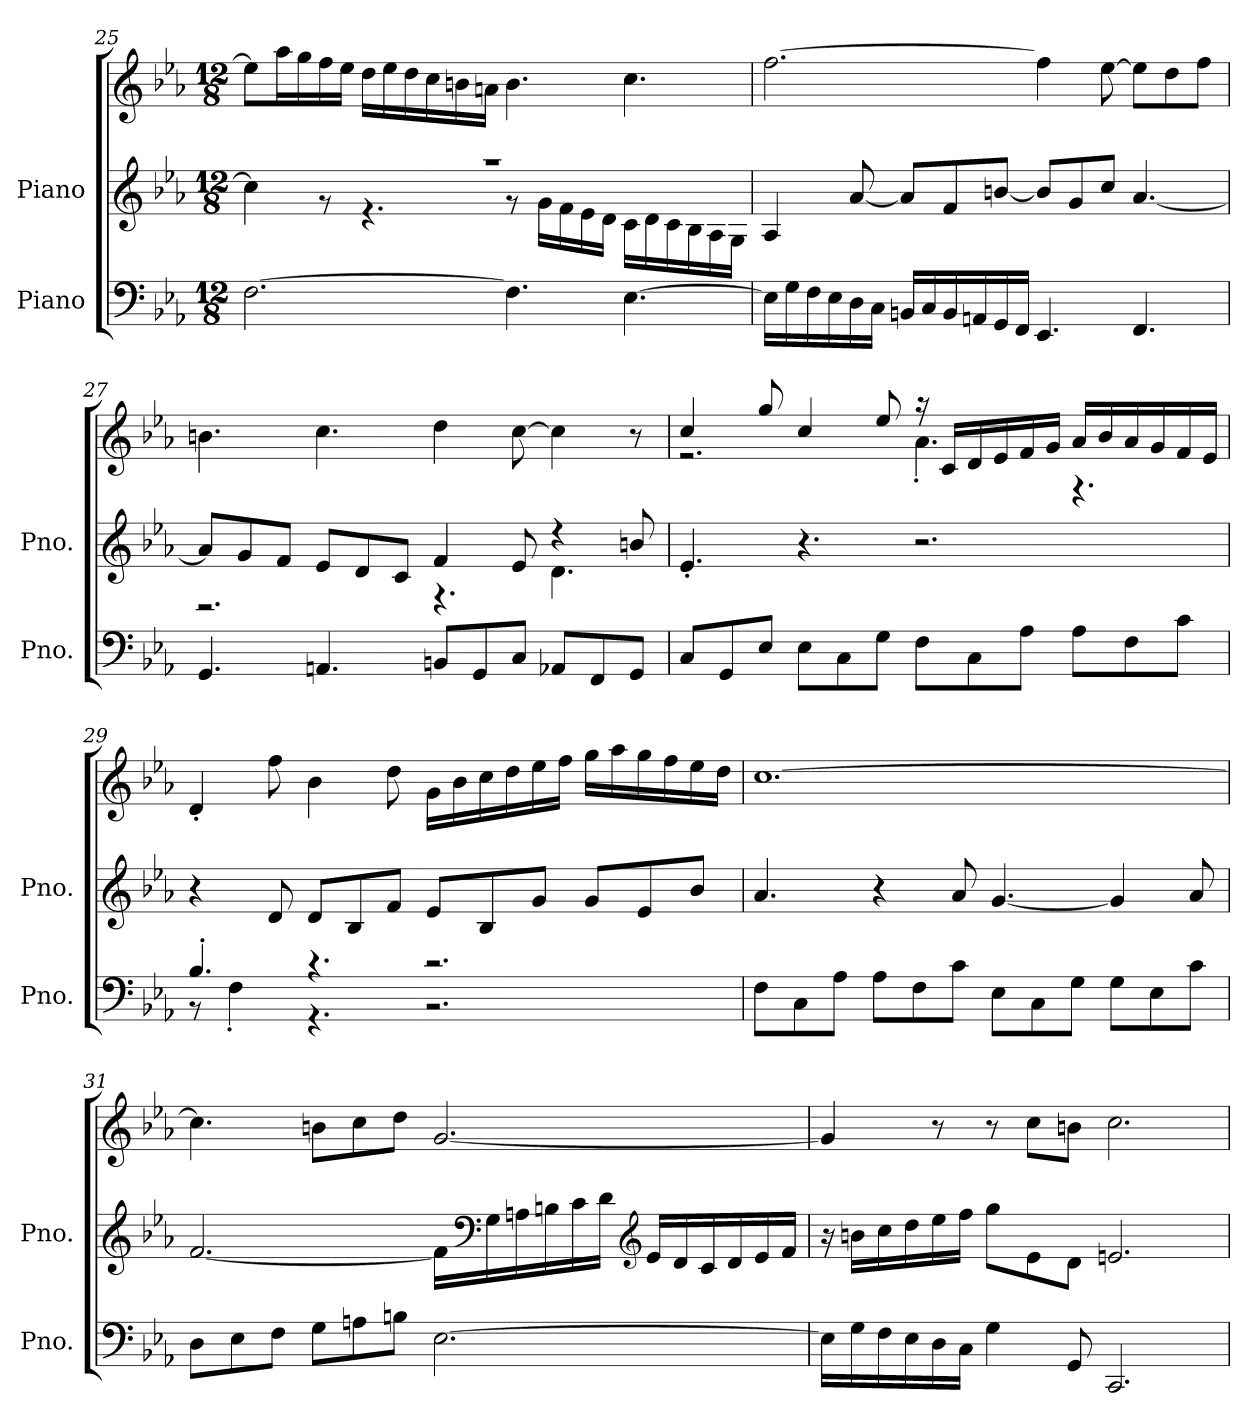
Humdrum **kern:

**kern	**kern	**kern
*part2	*part1	*part1
*staff3	*staff2	*staff1
*I"Piano	*I"Piano	*
*I'Pno.	*I'Pno.	*
!!LO:LB:g=z
*clefF4	*clefG2	*clefG2
*k[b-e-a-]	*k[b-e-a-]	*k[b-e-a-]
*M12/8	*M12/8	*M12/8
=25	=25	=25
*	*^	*
[2.F\	1.r	4cc\]	8ee-\L]
.	.	.	16aa-\L
.	.	.	16gg\
.	.	8r	16ff\
.	.	.	16ee-\JJ
.	.	4.r	16dd\LL
.	.	.	16ee-\
.	.	.	16dd\
.	.	.	16cc\
.	.	.	16bn\
.	.	.	16an\JJ
4.F\]	.	8r	4.b\
.	.	16g\LL	.
.	.	16f\	.
.	.	16e-\	.
.	.	16d\JJ	.
[4.E-\	.	16c\LL	4.cc\
.	.	16d\	.
.	.	16c\	.
.	.	16B-\	.
.	.	16A-\	.
.	.	16G\JJ	.
*	*v	*v	*
=26	=26	=26
16E-\LL]	4A-/	[2.ff\
16G\	.	.
16F\	.	.
16E-\	.	.
16D\	[8a-/	.
16C\JJ	.	.
16BBn/LL	8a-/L]	.
16C/	.	.
16BB/	8f/	.
16AAn/	.	.
16GG/	[8bn/J	.
16FF/JJ	.	.
4.EE-/	8b/L]	4ff\]
.	8g/	.
.	8cc/J	[8ee-\
4.FF/	[4.a-/	8ee-\L]
.	.	8dd\
.	.	8ff\J
!!LO:PB:g=z
=27	=27	=27
*	*^	*
4.GG/	8a-/L]	2.r	4.bn\
.	8g/	.	.
.	8f/J	.	.
4.AAn/	8e-/L	.	4.cc\
.	8d/	.	.
.	8c/J	.	.
8BBn/L	4f/	4.r	4dd\
8GG/	.	.	.
8C/J	8e-/	.	[8cc\
8AA-X/L	4r	4.d\	4cc\]
8FF/	.	.	.
8GG/J	8bn/	.	8r
*	*v	*v	*
=28	=28	=28
*	*	*^
8C/L	4.e-'/	4cc/	2.r
8GG/	.	.	.
8E-/J	.	8gg/	.
8E-\L	4.r	4cc/	.
8C\	.	.	.
8G\J	.	8ee-/	.
8F\L	2.r	16r	4.a-'\
.	.	16c/LL	.
8C\	.	16d/	.
.	.	16e-/	.
8A-\J	.	16f/	.
.	.	16g/JJ	.
8A-\L	.	16a-/LL	4.r
.	.	16b-/	.
8F\	.	16a-/	.
.	.	16g/	.
8c\J	.	16f/	.
.	.	16e-/JJ	.
*	*	*v	*v
!!LO:LB:g=z
=29	=29	=29
*^	*	*
4.B-'/	8r	4r	4d'/
.	4F'\	.	.
.	.	8d/	8ff\
4.r	4.r	8d/L	4b-\
.	.	8B-/	.
.	.	8f/J	8dd\
2.r	2.r	8e-/L	16g\LL
.	.	.	16b-\
.	.	8B-/	16cc\
.	.	.	16dd\
.	.	8g/J	16ee-\
.	.	.	16ff\JJ
.	.	8g/L	16gg\LL
.	.	.	16aa-\
.	.	8e-/	16gg\
.	.	.	16ff\
.	.	8b-/J	16ee-\
.	.	.	16dd\JJ
*v	*v	*	*
=30	=30	=30
8F\L	4.a-/	[1.cc
8C\	.	.
8A-\J	.	.
8A-\L	4r	.
8F\	.	.
8c\J	8a-/	.
8E-\L	[4.g/	.
8C\	.	.
8G\J	.	.
8G\L	4g/]	.
8E-\	.	.
8c\J	8a-/	.
!!LO:LB:g=z
=31	=31	=31
8D\L	[2.f/	4.cc\]
8E-\	.	.
8F\J	.	.
8G\L	.	8bn\L
8An\	.	8cc\
8Bn\J	.	8dd\J
[2.E-\	16f\LL]	[2.g/
*	*clefF4	*
.	16G\	.
.	16An\	.
.	16Bn\	.
.	16c\	.
.	16d\JJ	.
*	*clefG2	*
.	16e-/LL	.
.	16d/	.
.	16c/	.
.	16d/	.
.	16e-/	.
.	16f/JJ	.
=32	=32	=32
16E-\LL]	16r	4g/]
16G\	16bn\LL	.
16F\	16cc\	.
16E-\	16dd\	.
16D\	16ee-\	8r
16C\JJ	16ff\JJ	.
4G\	8gg\L	8r
.	8e-\	8cc\L
8GG/	8d\J	8bn\J
2.CC/	2.en/	2.cc\
=	=	=
*-	*-	*-
